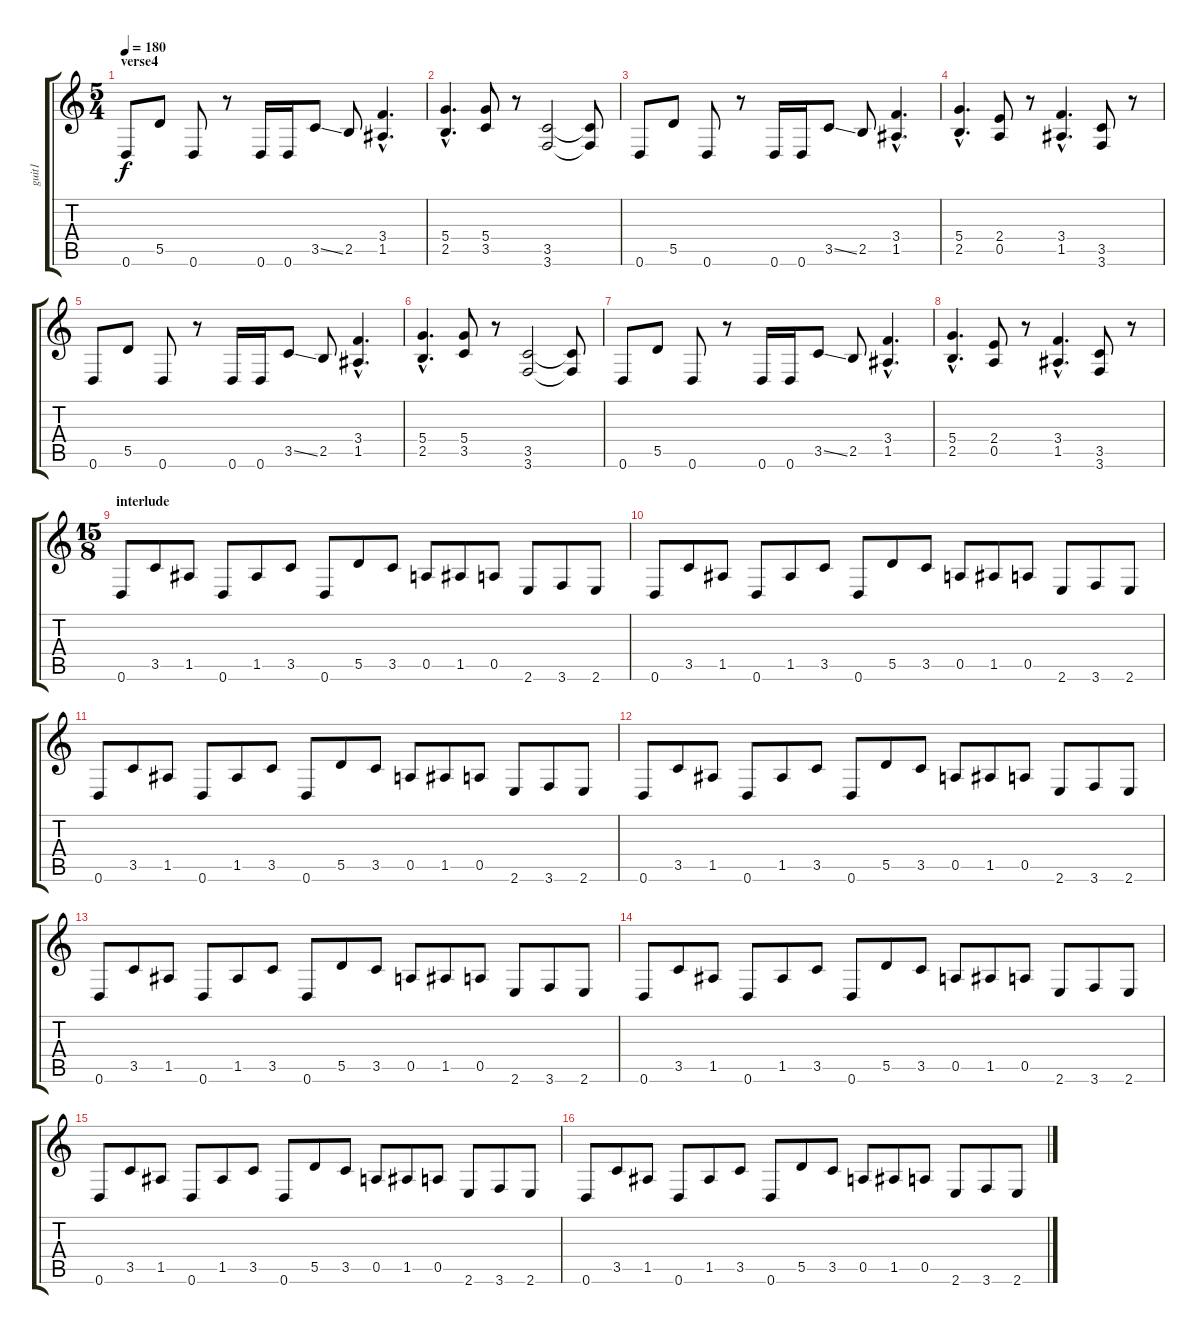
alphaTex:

\track ("guit1" "guit1") {instrument distortionguitar}
\staff {score tabs}
\tuning (E4 B3 G3 D3 A2 D2) {hide}
\ts (5 4)
\section ("" "verse4")
\tempo 180
\clef g2
\ks c
0.6.8{dy f} 5.5.8 0.6.8 r.8 0.6.16 0.6.16 3.5{ss}.8 2.5.8 (3.4{hac} 1.5{hac}).4{d} |
(5.4{hac} 2.5{hac}).4{d} (5.4 3.5).8 r.8 (3.5 3.6).2 (3.5{t} 3.6{t}).8 |
0.6.8 5.5.8 0.6.8 r.8 0.6.16 0.6.16 3.5{ss}.8 2.5.8 (3.4{hac} 1.5{hac}).4{d} |
(5.4{hac} 2.5{hac}).4{d} (2.4 0.5).8 r.8 (3.4{hac} 1.5{hac}).4{d} (3.5 3.6).8 r.8 |
0.6.8 5.5.8 0.6.8 r.8 0.6.16 0.6.16 3.5{ss}.8 2.5.8 (3.4{hac} 1.5{hac}).4{d} |
(5.4{hac} 2.5{hac}).4{d} (5.4 3.5).8 r.8 (3.5 3.6).2 (3.5{t} 3.6{t}).8 |
0.6.8 5.5.8 0.6.8 r.8 0.6.16 0.6.16 3.5{ss}.8 2.5.8 (3.4{hac} 1.5{hac}).4{d} |
(5.4{hac} 2.5{hac}).4{d} (2.4 0.5).8 r.8 (3.4{hac} 1.5{hac}).4{d} (3.5 3.6).8 r.8 |
\ts (15 8)
\section ("" "interlude")
0.6.8 3.5.8 1.5.8 0.6.8 1.5.8 3.5.8 0.6.8 5.5.8 3.5.8 0.5.8 1.5.8 0.5.8 2.6.8 3.6.8 2.6.8 |
0.6.8 3.5.8 1.5.8 0.6.8 1.5.8 3.5.8 0.6.8 5.5.8 3.5.8 0.5.8 1.5.8 0.5.8 2.6.8 3.6.8 2.6.8 |
0.6.8 3.5.8 1.5.8 0.6.8 1.5.8 3.5.8 0.6.8 5.5.8 3.5.8 0.5.8 1.5.8 0.5.8 2.6.8 3.6.8 2.6.8 |
0.6.8 3.5.8 1.5.8 0.6.8 1.5.8 3.5.8 0.6.8 5.5.8 3.5.8 0.5.8 1.5.8 0.5.8 2.6.8 3.6.8 2.6.8 |
0.6.8 3.5.8 1.5.8 0.6.8 1.5.8 3.5.8 0.6.8 5.5.8 3.5.8 0.5.8 1.5.8 0.5.8 2.6.8 3.6.8 2.6.8 |
0.6.8 3.5.8 1.5.8 0.6.8 1.5.8 3.5.8 0.6.8 5.5.8 3.5.8 0.5.8 1.5.8 0.5.8 2.6.8 3.6.8 2.6.8 |
0.6.8 3.5.8 1.5.8 0.6.8 1.5.8 3.5.8 0.6.8 5.5.8 3.5.8 0.5.8 1.5.8 0.5.8 2.6.8 3.6.8 2.6.8 |
0.6.8 3.5.8 1.5.8 0.6.8 1.5.8 3.5.8 0.6.8 5.5.8 3.5.8 0.5.8 1.5.8 0.5.8 2.6.8 3.6.8 2.6.8
